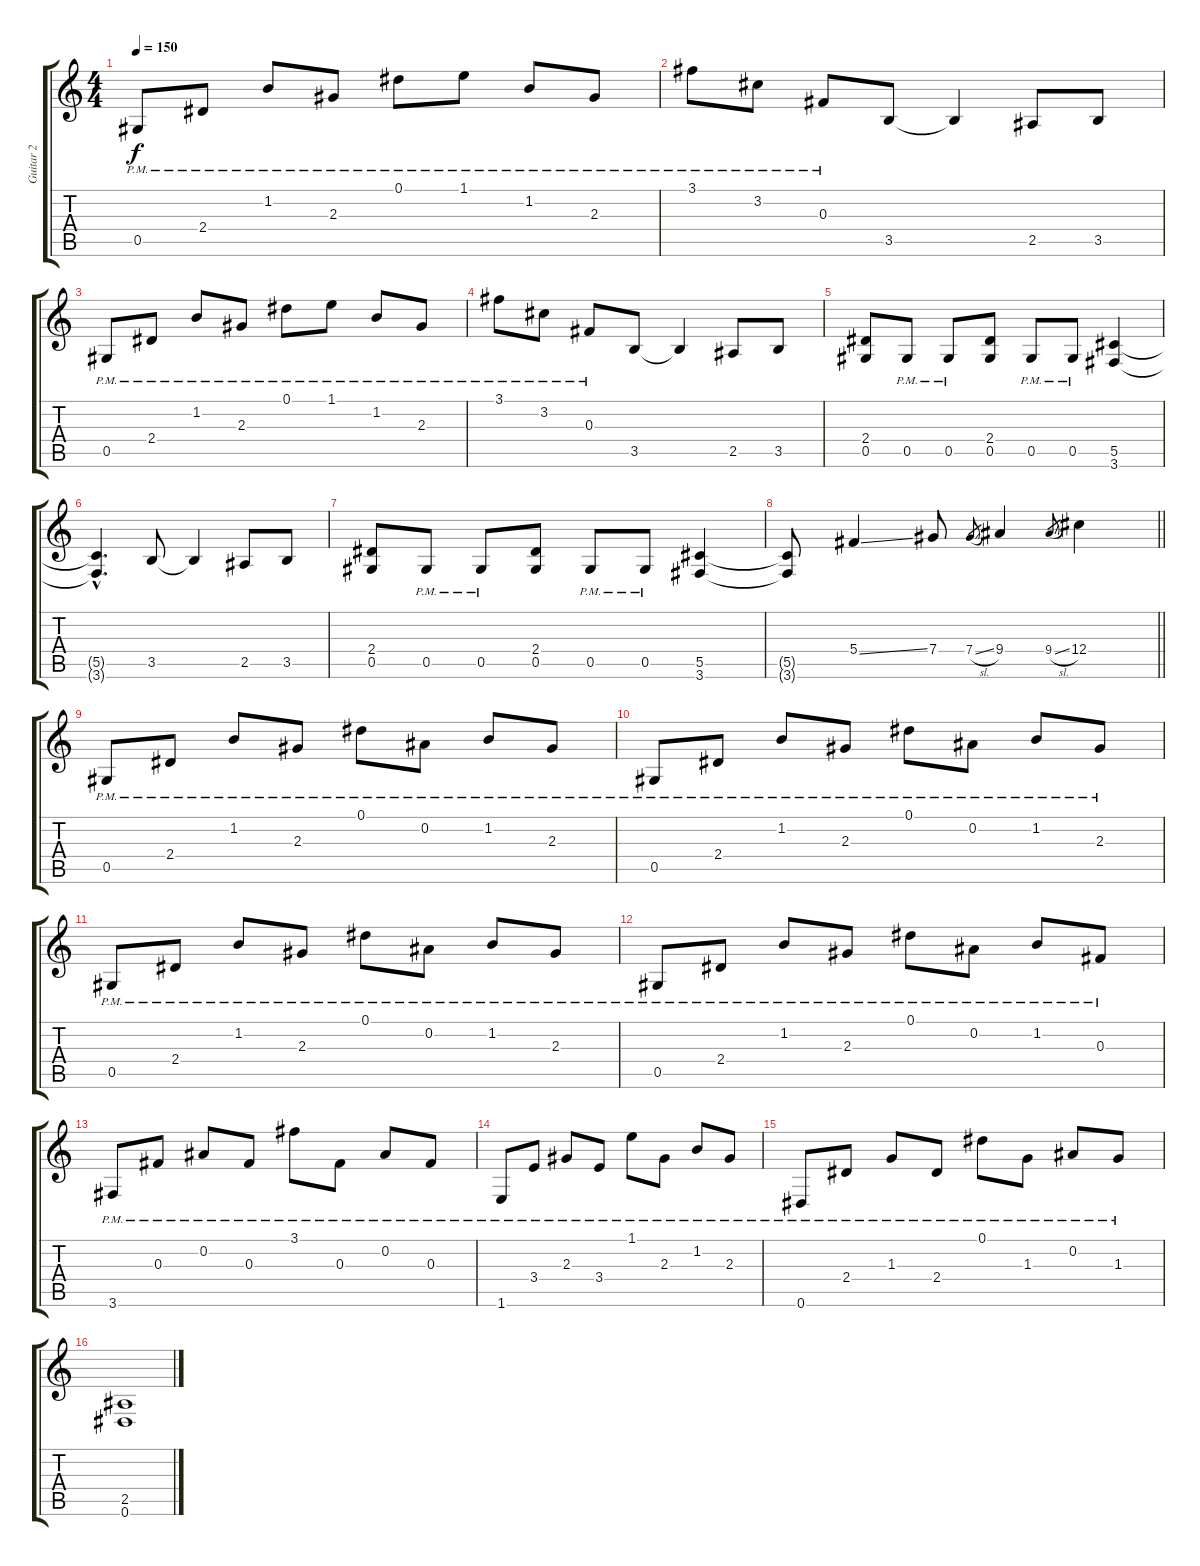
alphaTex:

\track ("Guitar 2" "Guitar 2") {instrument distortionguitar}
\staff {score tabs}
\tuning (Eb4 Bb3 Gb3 Db3 Ab2 Eb2) {hide}
\ts (4 4)
\tempo 150
\clef g2
\ks c
0.5{pm}.8{dy f instrument distortionguitar} 2.4{pm}.8 1.2{pm}.8 2.3{pm}.8 0.1{pm}.8 1.1{pm}.8 1.2{pm}.8 2.3{pm}.8 |
3.1{pm}.8 3.2{pm}.8 0.3{pm}.8 3.5.8 3.5{t}.4 2.5.8 3.5.8 |
0.5{pm}.8 2.4{pm}.8 1.2{pm}.8 2.3{pm}.8 0.1{pm}.8 1.1{pm}.8 1.2{pm}.8 2.3{pm}.8 |
3.1{pm}.8 3.2{pm}.8 0.3{pm}.8 3.5.8 3.5{t}.4 2.5.8 3.5.8 |
(2.4 0.5).8 0.5{pm}.8 0.5{pm}.8 (2.4 0.5).8 0.5{pm}.8 0.5{pm}.8 (5.5 3.6).4 |
(5.5{hac t} 3.6{hac t}).4{d} 3.5.8 3.5{t}.4 2.5.8 3.5.8 |
(2.4 0.5).8 0.5{pm}.8 0.5{pm}.8 (2.4 0.5).8 0.5{pm}.8 0.5{pm}.8 (5.5 3.6).4 |
\barLineRight lightlight
(5.5{t} 3.6{t}).8 5.4{ss}.4 7.4.8 7.4{sl}.8{gr} 9.4.4 9.4{sl}.8{gr} 12.4.4 |
0.5{pm}.8 2.4{pm}.8 1.2{pm}.8 2.3{pm}.8 0.1{pm}.8 0.2{pm}.8 1.2{pm}.8 2.3{pm}.8 |
0.5{pm}.8 2.4{pm}.8 1.2{pm}.8 2.3{pm}.8 0.1{pm}.8 0.2{pm}.8 1.2{pm}.8 2.3{pm}.8 |
0.5{pm}.8 2.4{pm}.8 1.2{pm}.8 2.3{pm}.8 0.1{pm}.8 0.2{pm}.8 1.2{pm}.8 2.3{pm}.8 |
0.5{pm}.8 2.4{pm}.8 1.2{pm}.8 2.3{pm}.8 0.1{pm}.8 0.2{pm}.8 1.2{pm}.8 0.3{pm}.8 |
3.6{pm}.8 0.3{pm}.8 0.2{pm}.8 0.3{pm}.8 3.1{pm}.8 0.3{pm}.8 0.2{pm}.8 0.3{pm}.8 |
1.6{pm}.8 3.4{pm}.8 2.3{pm}.8 3.4{pm}.8 1.1{pm}.8 2.3{pm}.8 1.2{pm}.8 2.3{pm}.8 |
0.6{pm}.8 2.4{pm}.8 1.3{pm}.8 2.4{pm}.8 0.1{pm}.8 1.3{pm}.8 0.2{pm}.8 1.3{pm}.8 |
(2.5 0.6).1
